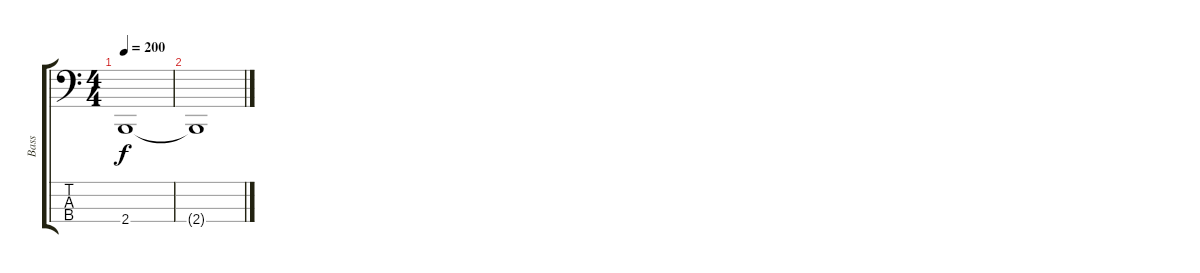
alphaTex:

\track ("Bass" "Bass") {instrument electricbassfinger}
\staff {score tabs}
\tuning (D2 A1 E1 A0) {hide}
\ts (4 4)
\tempo 200
\clef f4
\ks c
2.4{t}.1{dy f} |
2.4{t}.1
